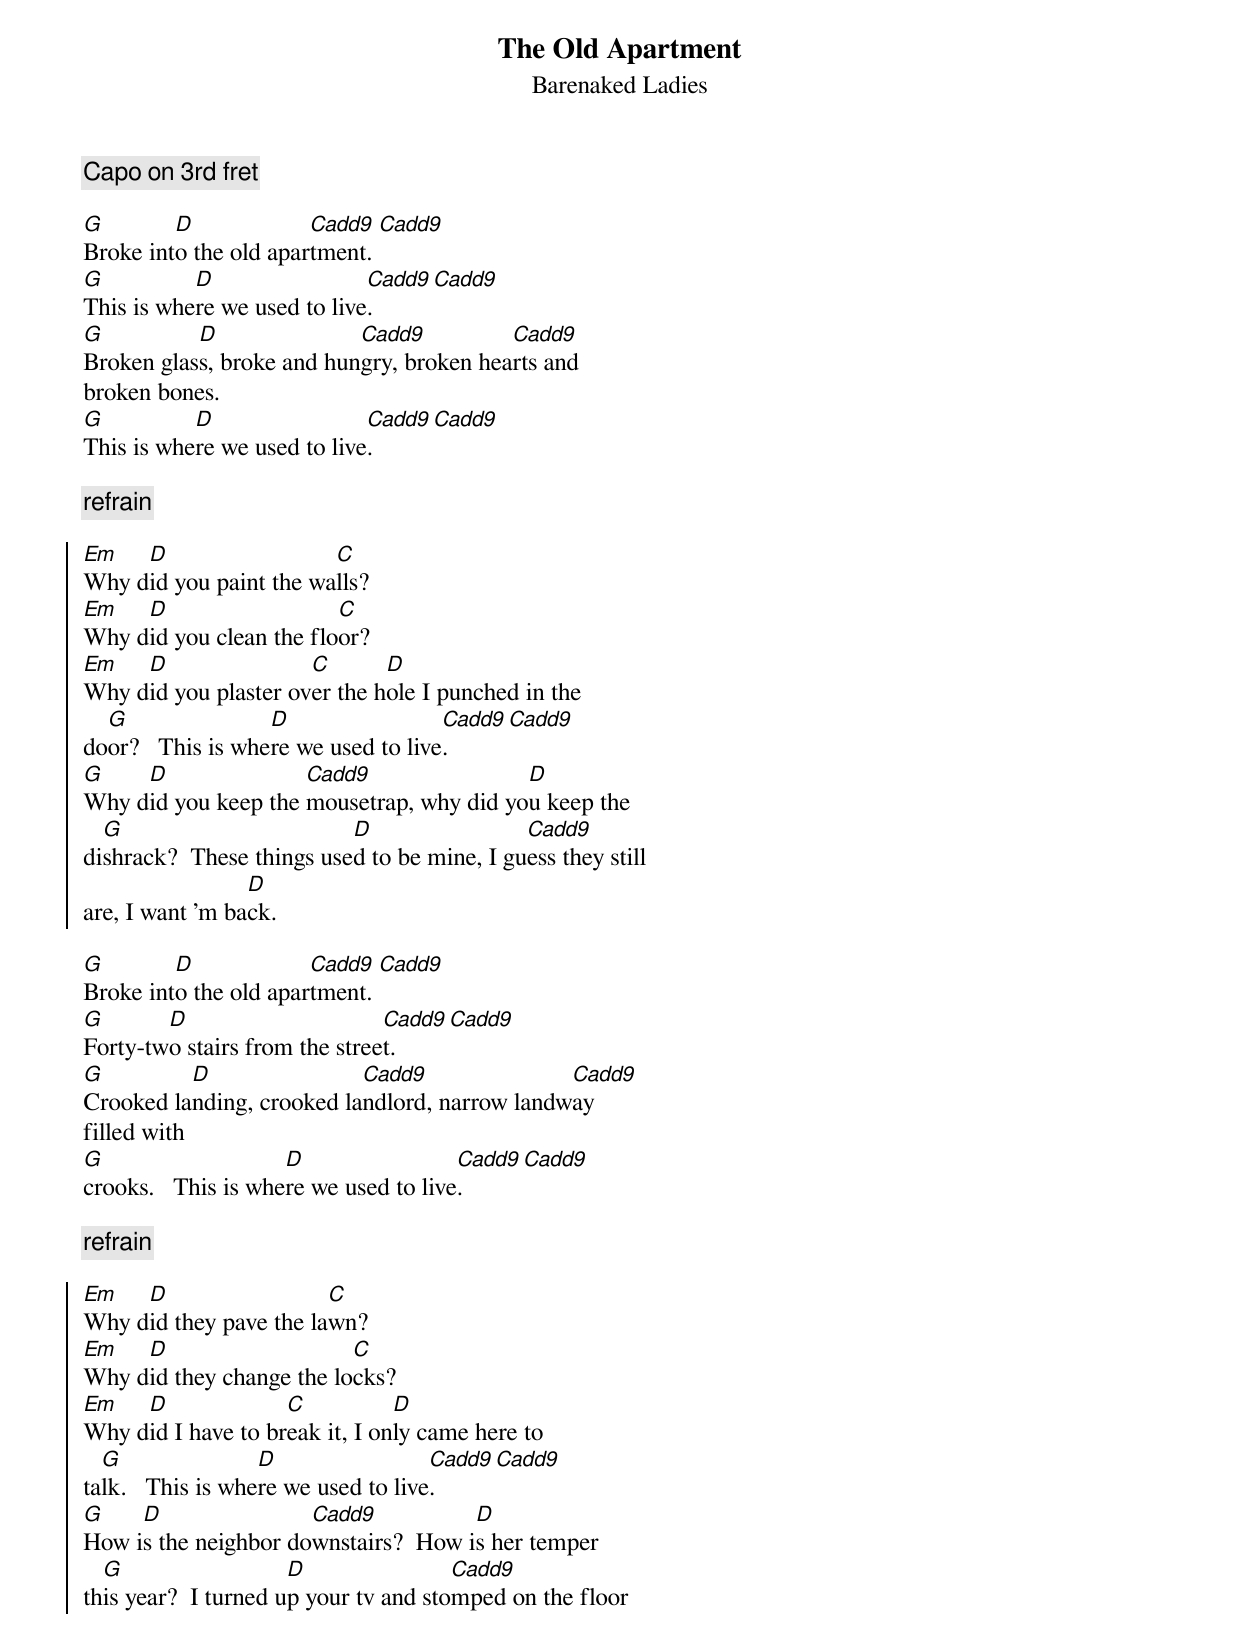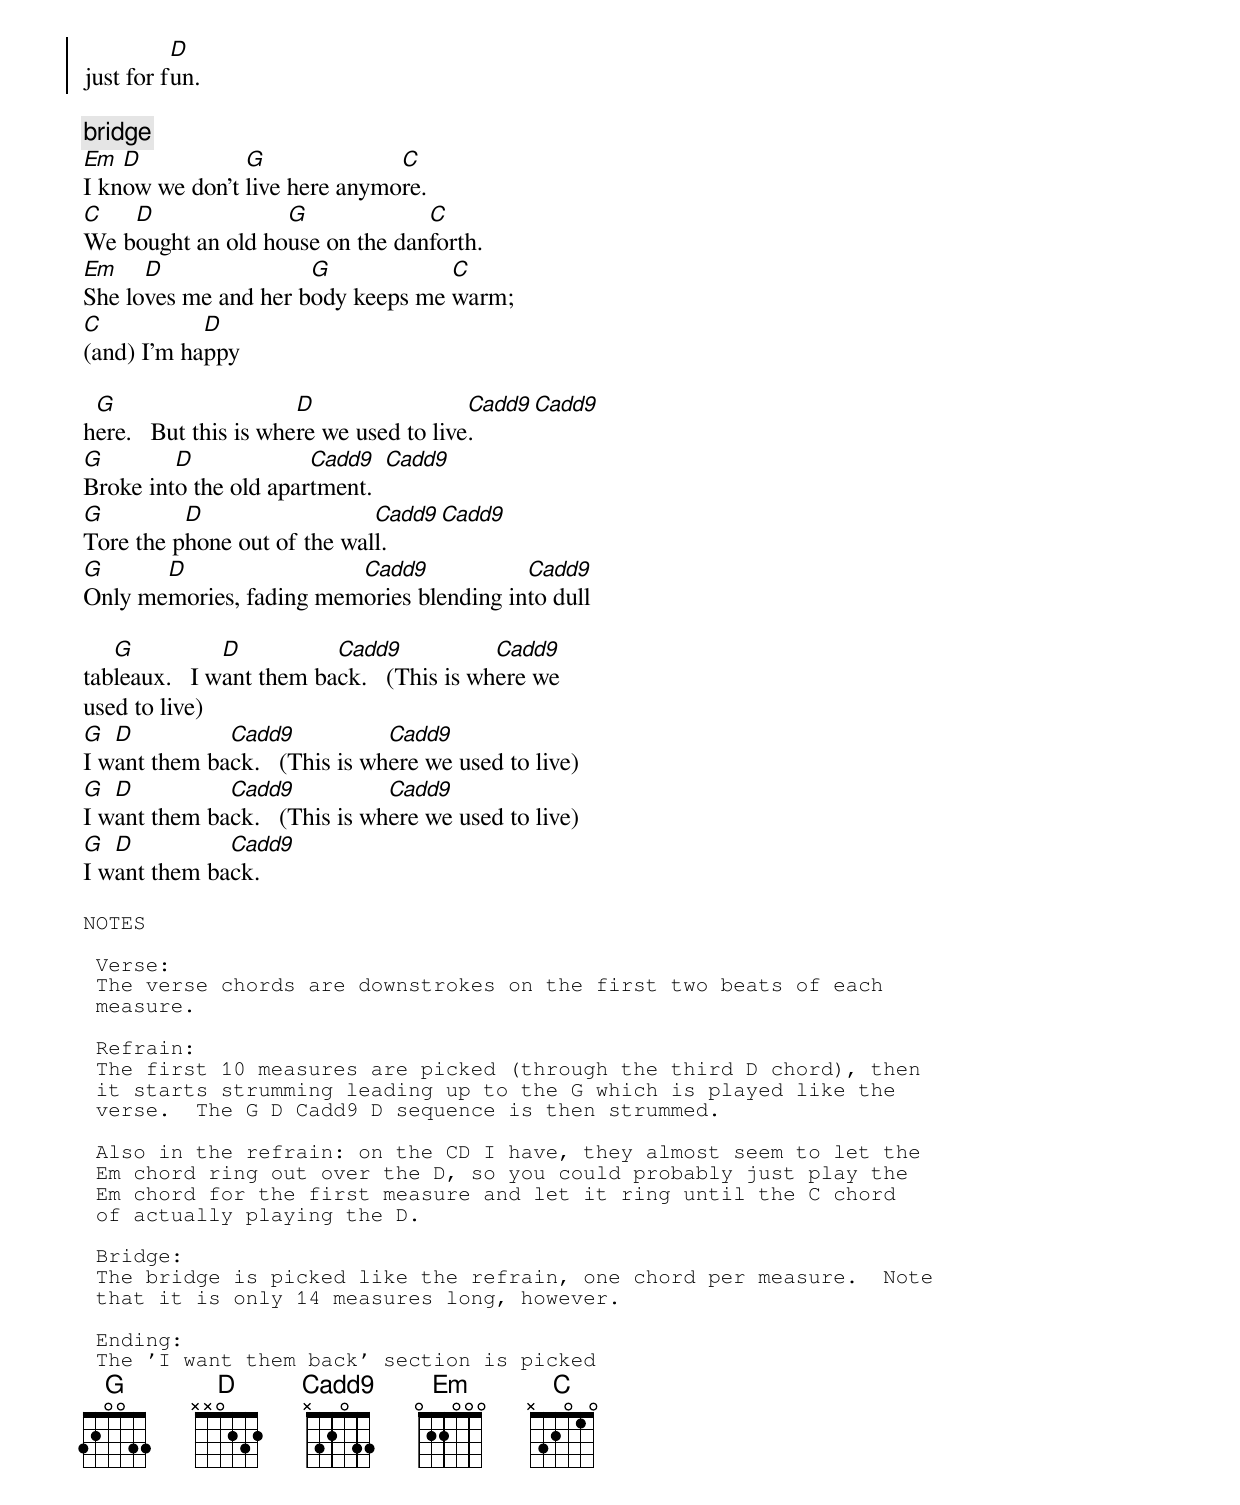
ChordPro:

{t:The Old Apartment}
{st:Barenaked Ladies}
{define: G base-fret 1 frets 3 2 0 0 3 3}
{define: Cadd9 base-fret 1 frets - 3 2 0 3 3}
{c:Capo on 3rd fret}

[G]Broke int[D]o the old apar[Cadd9]tment. [Cadd9]
[G]This is whe[D]re we used to live[Cadd9].     [Cadd9]
[G]Broken glas[D]s, broke and hun[Cadd9]gry, broken hea[Cadd9]rts and
broken bones.
[G]This is whe[D]re we used to live[Cadd9].     [Cadd9]

{c:refrain}

{soc}
[Em]Why d[D]id you paint the wa[C]lls?
[Em]Why d[D]id you clean the flo[C]or?
[Em]Why d[D]id you plaster ov[C]er the h[D]ole I punched in the
do[G]or?   This is whe[D]re we used to live[Cadd9].      [Cadd9]
[G]Why d[D]id you keep the [Cadd9]mousetrap, why did yo[D]u keep the
di[G]shrack?  These things use[D]d to be mine, I gu[Cadd9]ess they still
are, I want 'm ba[D]ck.
{eoc}

[G]Broke int[D]o the old apar[Cadd9]tment. [Cadd9]
[G]Forty-tw[D]o stairs from the stree[Cadd9]t.     [Cadd9]
[G]Crooked la[D]nding, crooked la[Cadd9]ndlord, narrow landw[Cadd9]ay
filled with
[G]crooks.   This is whe[D]re we used to live[Cadd9].       [Cadd9]

{c:refrain}

{soc}
[Em]Why d[D]id they pave the la[C]wn?
[Em]Why d[D]id they change the lo[C]cks?
[Em]Why d[D]id I have to br[C]eak it, I on[D]ly came here to
ta[G]lk.   This is whe[D]re we used to live[Cadd9].      [Cadd9]
[G]How i[D]s the neighbor do[Cadd9]wnstairs?  How i[D]s her temper
th[G]is year?  I turned u[D]p your tv and sto[Cadd9]mped on the floor
just for f[D]un.
{eoc}

{c:bridge}
{sob}
[Em]I kn[D]ow we don't [G]live here anymo[C]re.
[C]We b[D]ought an old ho[G]use on the dan[C]forth.
[Em]She lo[D]ves me and her b[G]ody keeps me [C]warm;
[C](and) I'm ha[D]ppy
{eob}

h[G]ere.   But this is whe[D]re we used to live[Cadd9].      [Cadd9]
[G]Broke int[D]o the old apar[Cadd9]tment.  [Cadd9]
[G]Tore the p[D]hone out of the wal[Cadd9]l.    [Cadd9]
[G]Only me[D]mories, fading mem[Cadd9]ories blending in[Cadd9]to dull

tab[G]leaux.   I w[D]ant them ba[Cadd9]ck.   (This is wh[Cadd9]ere we
used to live)
[G]I w[D]ant them ba[Cadd9]ck.   (This is wh[Cadd9]ere we used to live)
[G]I w[D]ant them ba[Cadd9]ck.   (This is wh[Cadd9]ere we used to live)
[G]I w[D]ant them ba[Cadd9]ck.

{sot}
NOTES

 Verse:
 The verse chords are downstrokes on the first two beats of each
 measure.

 Refrain:
 The first 10 measures are picked (through the third D chord), then
 it starts strumming leading up to the G which is played like the
 verse.  The G D Cadd9 D sequence is then strummed.

 Also in the refrain: on the CD I have, they almost seem to let the
 Em chord ring out over the D, so you could probably just play the
 Em chord for the first measure and let it ring until the C chord
 of actually playing the D.

 Bridge:
 The bridge is picked like the refrain, one chord per measure.  Note
 that it is only 14 measures long, however.

 Ending:
 The 'I want them back' section is picked
{eot}
